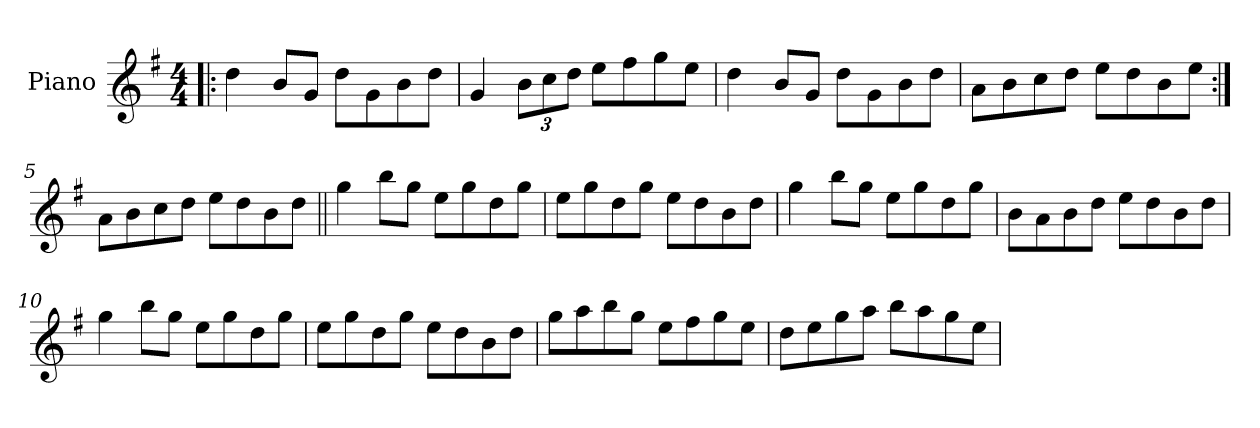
**kern
*part1
*staff1
*I"Piano
*I'Pno
*clefG2
*k[f#]
*G:
*M4/4
=1!|:
4dd\
8b/L
8g/J
8dd\L
8g\
8b\
8dd\J
=2
4g/
12b\L
12cc\
12dd\J
8ee\L
8ff#\
8gg\
8ee\J
=3
4dd\
8b/L
8g/J
8dd\L
8g\
8b\
8dd\J
=4
8a\L
8b\
8cc\
8dd\J
8ee\L
8dd\
8b\
8ee\J
=5:|!
8a\L
8b\
8cc\
8dd\J
8ee\L
8dd\
8b\
8dd\J
=6||
4gg\
8bb\L
8gg\J
8ee\L
8gg\
8dd\
8gg\J
=7
8ee\L
8gg\
8dd\
8gg\J
8ee\L
8dd\
8b\
8dd\J
=8
4gg\
8bb\L
8gg\J
8ee\L
8gg\
8dd\
8gg\J
=9
8b\L
8a\
8b\
8dd\J
8ee\L
8dd\
8b\
8dd\J
=10
4gg\
8bb\L
8gg\J
8ee\L
8gg\
8dd\
8gg\J
=11
8ee\L
8gg\
8dd\
8gg\J
8ee\L
8dd\
8b\
8dd\J
=12
8gg\L
8aa\
8bb\
8gg\J
8ee\L
8ff#\
8gg\
8ee\J
=13
8dd\L
8ee\
8gg\
8aa\J
8bb\L
8aa\
8gg\
8ee\J
=
*-
